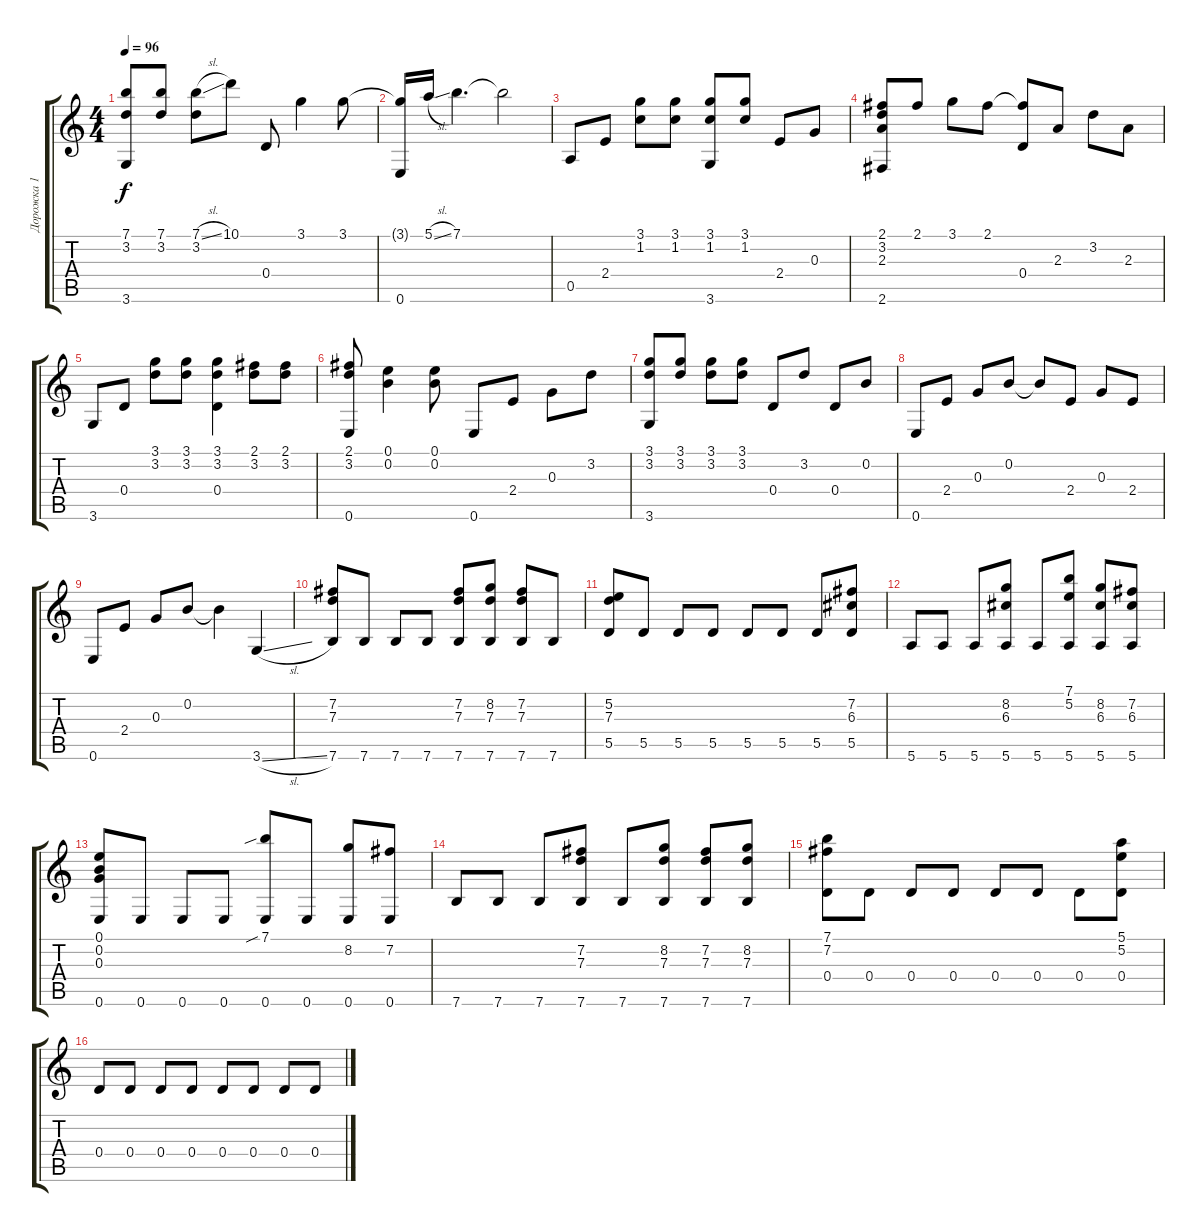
\track ("Дорожка 1" "Дорожка 1") {instrument acousticguitarsteel}
\staff {score tabs}
\tuning (E4 B3 G3 D3 A2 E2) {hide}
\ts (4 4)
\tempo 96
\clef g2
\ks c
(7.1 3.2 3.6).8{dy f} (7.1 3.2).8 (7.1{sl} 3.2).8 10.1.8 0.4.8 3.1.4 3.1.8 |
(3.1{t} 0.6).16 5.1{sl}.16 7.1.4{d} 7.1{t}.2 |
0.5.8 2.4.8 (3.1 1.2).8 (3.1 1.2).8 (3.1 1.2 3.6).8 (3.1 1.2).8 2.4.8 0.3.8 |
(2.1 3.2 2.3 2.6).8 2.1.8 3.1.8 2.1.8 (2.1{t} 0.4).8 2.3.8 3.2.8 2.3.8 |
3.6.8 0.4.8 (3.1 3.2).8 (3.1 3.2).8 (3.1 3.2 0.4).4 (2.1 3.2).8 (2.1 3.2).8 |
(2.1 3.2 0.6).8 (0.1 0.2).4 (0.1 0.2).8 0.6.8 2.4.8 0.3.8 3.2.8 |
(3.1 3.2 3.6).8 (3.1 3.2).8 (3.1 3.2).8 (3.1 3.2).8 0.4.8 3.2.8 0.4.8 0.2.8 |
0.6.8 2.4.8 0.3.8 0.2.8 0.2{t}.8 2.4.8 0.3.8 2.4.8 |
0.6.8 2.4.8 0.3.8 0.2.8 0.2{t}.4 3.6{sl}.4 |
(7.2 7.3 7.6).8 7.6.8 7.6.8 7.6.8 (7.2 7.3 7.6).8 (8.2 7.3 7.6).8 (7.2 7.3 7.6).8 7.6.8 |
(5.2 7.3 5.5).8 5.5.8 5.5.8 5.5.8 5.5.8 5.5.8 5.5.8 (7.2 6.3 5.5).8 |
5.6.8 5.6.8 5.6.8 (8.2 6.3 5.6).8 5.6.8 (7.1 5.2 5.6).8 (8.2 6.3 5.6).8 (7.2 6.3 5.6).8 |
(0.1 0.2 0.3 0.6).8 0.6.8 0.6.8 0.6.8 (7.1{sib} 0.6).8 0.6.8 (8.2 0.6).8 (7.2 0.6).8 |
7.6.8 7.6.8 7.6.8 (7.2 7.3 7.6).8 7.6.8 (8.2 7.3 7.6).8 (7.2 7.3 7.6).8 (8.2 7.3 7.6).8 |
(7.1 7.2 0.4).8 0.4.8 0.4.8 0.4.8 0.4.8 0.4.8 0.4.8 (5.1 5.2 0.4).8 |
0.4.8 0.4.8 0.4.8 0.4.8 0.4.8 0.4.8 0.4.8 0.4.8
